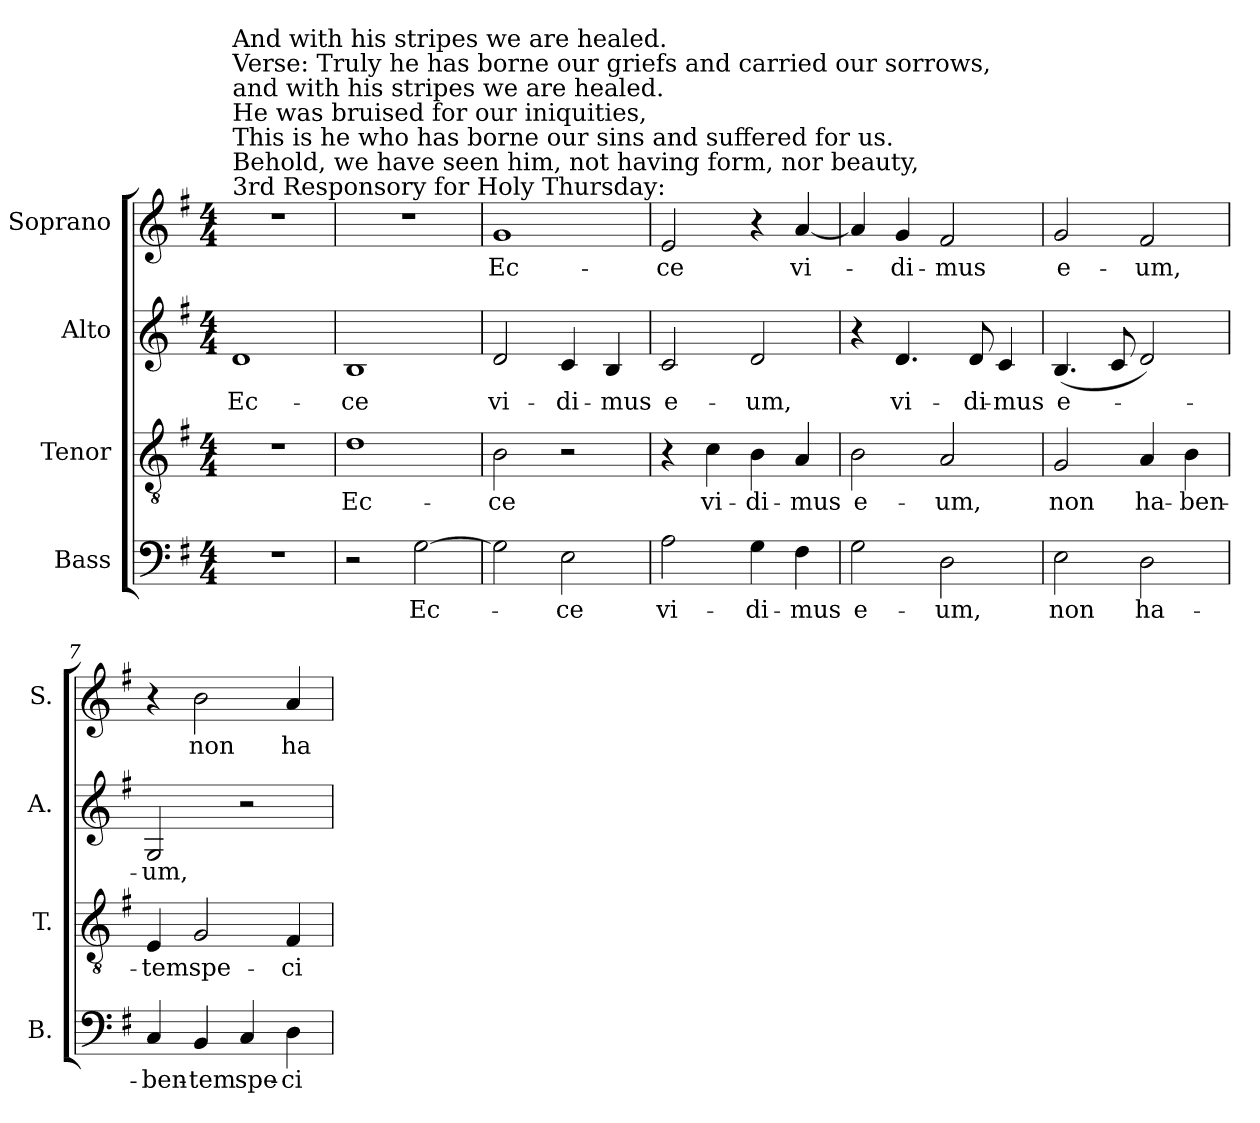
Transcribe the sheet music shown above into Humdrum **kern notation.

**kern	**text	**kern	**text	**kern	**text	**kern	**text
*part4	*part4	*part3	*part3	*part2	*part2	*part1	*part1
*staff4	*staff4	*staff3	*staff3	*staff2	*staff2	*staff1	*staff1
*I"Bass	*	*I"Tenor	*	*I"Alto	*	*I"Soprano	*
*I'B.	*	*I'T.	*	*I'A.	*	*I'S.	*
!!LO:PB:g=z
*clefF4	*	*clefGv2	*	*clefG2	*	*clefG2	*
*	*	*ITrd7c12	*	*	*	*	*
*k[f#]	*	*k[f#]	*	*k[f#]	*	*k[f#]	*
*G:	*	*G:	*	*G:	*	*G:	*
*M4/4	*	*M4/4	*	*M4/4	*	*M4/4	*
*MM92	*	*MM92	*	*MM92	*	*MM92	*
=1	=1	=1	=1	=1	=1	=1	=1
!	!	!	!	!	!	!LO:TX:a:t=3rd Responsory for Holy Thursday&colon;	!
!	!	!	!	!	!	!LO:TX:t=Behold, we have seen him, not having form, nor beauty,	!
!	!	!	!	!	!	!LO:TX:t=This is he who has borne our sins and suffered for us.	!
!	!	!	!	!	!	!LO:TX:t=He was bruised for our iniquities,	!
!	!	!	!	!	!	!LO:TX:t=and with his stripes we are healed.	!
!	!	!	!	!	!	!LO:TX:t=Verse&colon; Truly he has borne our griefs and carried our sorrows,	!
!	!	!	!	!	!	!LO:TX:t=And with his stripes we are healed.	!
!	!	!	!	!	!LO:LY:b:color=#000000	!	!
1r	.	1r	.	1di	Ec-	1r	.
=2	=2	=2	=2	=2	=2	=2	=2
!	!	!	!LO:LY:b:color=#000000	!	!	!	!
!	!	!	!	!	!LO:LY:b:color=#000000	!	!
2r	.	1Di	Ec-	1Bi	-ce	1r	.
!	!LO:LY:b:color=#000000	!	!	!	!	!	!
[2Gi\	Ec-	.	.	.	.	.	.
=3	=3	=3	=3	=3	=3	=3	=3
!	!	!	!LO:LY:b:color=#000000	!	!	!	!
!	!	!	!	!	!LO:LY:b:color=#000000	!	!
!	!	!	!	!	!	!	!LO:LY:b:color=#000000
2Gi\]	.	2BBi\	-ce	2di/	vi-	1gi	Ec-
!	!LO:LY:b:color=#000000	!	!	!	!	!	!
!	!	!	!	!	!LO:LY:b:color=#000000	!	!
2Ei\	-ce	2r	.	4ci/	-di-	.	.
!	!	!	!	!	!LO:LY:b:color=#000000	!	!
.	.	.	.	4Bi/	-mus	.	.
=4	=4	=4	=4	=4	=4	=4	=4
!	!LO:LY:b:color=#000000	!	!	!	!	!	!
!	!	!	!	!	!LO:LY:b:color=#000000	!	!
!	!	!	!	!	!	!	!LO:LY:b:color=#000000
2Ai\	vi-	4r	.	2ci/	e-	2ei/	-ce
!	!	!	!LO:LY:b:color=#000000	!	!	!	!
.	.	4Ci\	vi-	.	.	.	.
!	!LO:LY:b:color=#000000	!	!	!	!	!	!
!	!	!	!LO:LY:b:color=#000000	!	!	!	!
!	!	!	!	!	!LO:LY:b:color=#000000	!	!
4Gi\	-di-	4BBi\	-di-	2di/	-um,	4r	.
!	!LO:LY:b:color=#000000	!	!	!	!	!	!
!	!	!	!LO:LY:b:color=#000000	!	!	!	!
!	!	!	!	!	!	!	!LO:LY:b:color=#000000
4F#i\	-mus	4AAi/	-mus	.	.	[4ai/	vi-
=5	=5	=5	=5	=5	=5	=5	=5
!	!LO:LY:b:color=#000000	!	!	!	!	!	!
!	!	!	!LO:LY:b:color=#000000	!	!	!	!
2Gi\	e-	2BBi\	e-	4r	.	4ai/]	.
!	!	!	!	!	!LO:LY:b:color=#000000	!	!
!	!	!	!	!	!	!	!LO:LY:b:color=#000000
.	.	.	.	4.di/	vi-	4gi/	-di-
!	!LO:LY:b:color=#000000	!	!	!	!	!	!
!	!	!	!LO:LY:b:color=#000000	!	!	!	!
!	!	!	!	!	!	!	!LO:LY:b:color=#000000
2Di\	-um,	2AAi/	-um,	.	.	2f#i/	-mus
!	!	!	!	!	!LO:LY:b:color=#000000	!	!
.	.	.	.	8di/	-di-	.	.
!	!	!	!	!	!LO:LY:b:color=#000000	!	!
.	.	.	.	4ci/	-mus	.	.
=6	=6	=6	=6	=6	=6	=6	=6
!	!LO:LY:b:color=#000000	!	!	!	!	!	!
!	!	!	!LO:LY:b:color=#000000	!	!	!	!
!	!	!	!	!	!LO:LY:b:color=#000000	!	!
!	!	!	!	!	!	!	!LO:LY:b:color=#000000
2Ei\	non	2GGi/	non	(4.Bi/	e-	2gi/	e-
.	.	.	.	8ci/	.	.	.
!	!LO:LY:b:color=#000000	!	!	!	!	!	!
!	!	!	!LO:LY:b:color=#000000	!	!	!	!
!	!	!	!	!	!	!	!LO:LY:b:color=#000000
2Di\	ha-	4AAi/	ha-	2di/)	.	2f#i/	-um,
!	!	!	!LO:LY:b:color=#000000	!	!	!	!
.	.	4BBi\	-ben-	.	.	.	.
=7	=7	=7	=7	=7	=7	=7	=7
!	!LO:LY:b:color=#000000	!	!	!	!	!	!
!	!	!	!LO:LY:b:color=#000000	!	!	!	!
!	!	!	!	!	!LO:LY:b:color=#000000	!	!
4Ci/	-ben-	4EEi/	-tem	2Gi/	-um,	4r	.
!	!LO:LY:b:color=#000000	!	!	!	!	!	!
!	!	!	!LO:LY:b:color=#000000	!	!	!	!
!	!	!	!	!	!	!	!LO:LY:b:color=#000000
4BBi/	-tem	2GGi/	spe-	.	.	2bi\	non
!	!LO:LY:b:color=#000000	!	!	!	!	!	!
4Ci/	spe-	.	.	2r	.	.	.
!	!LO:LY:b:color=#000000	!	!	!	!	!	!
!	!	!	!LO:LY:b:color=#000000	!	!	!	!
!	!	!	!	!	!	!	!LO:LY:b:color=#000000
4Di\	-ci-	4FF#i/	-ci-	.	.	4ai/	ha-
=	=	=	=	=	=	=	=
*-	*-	*-	*-	*-	*-	*-	*-
